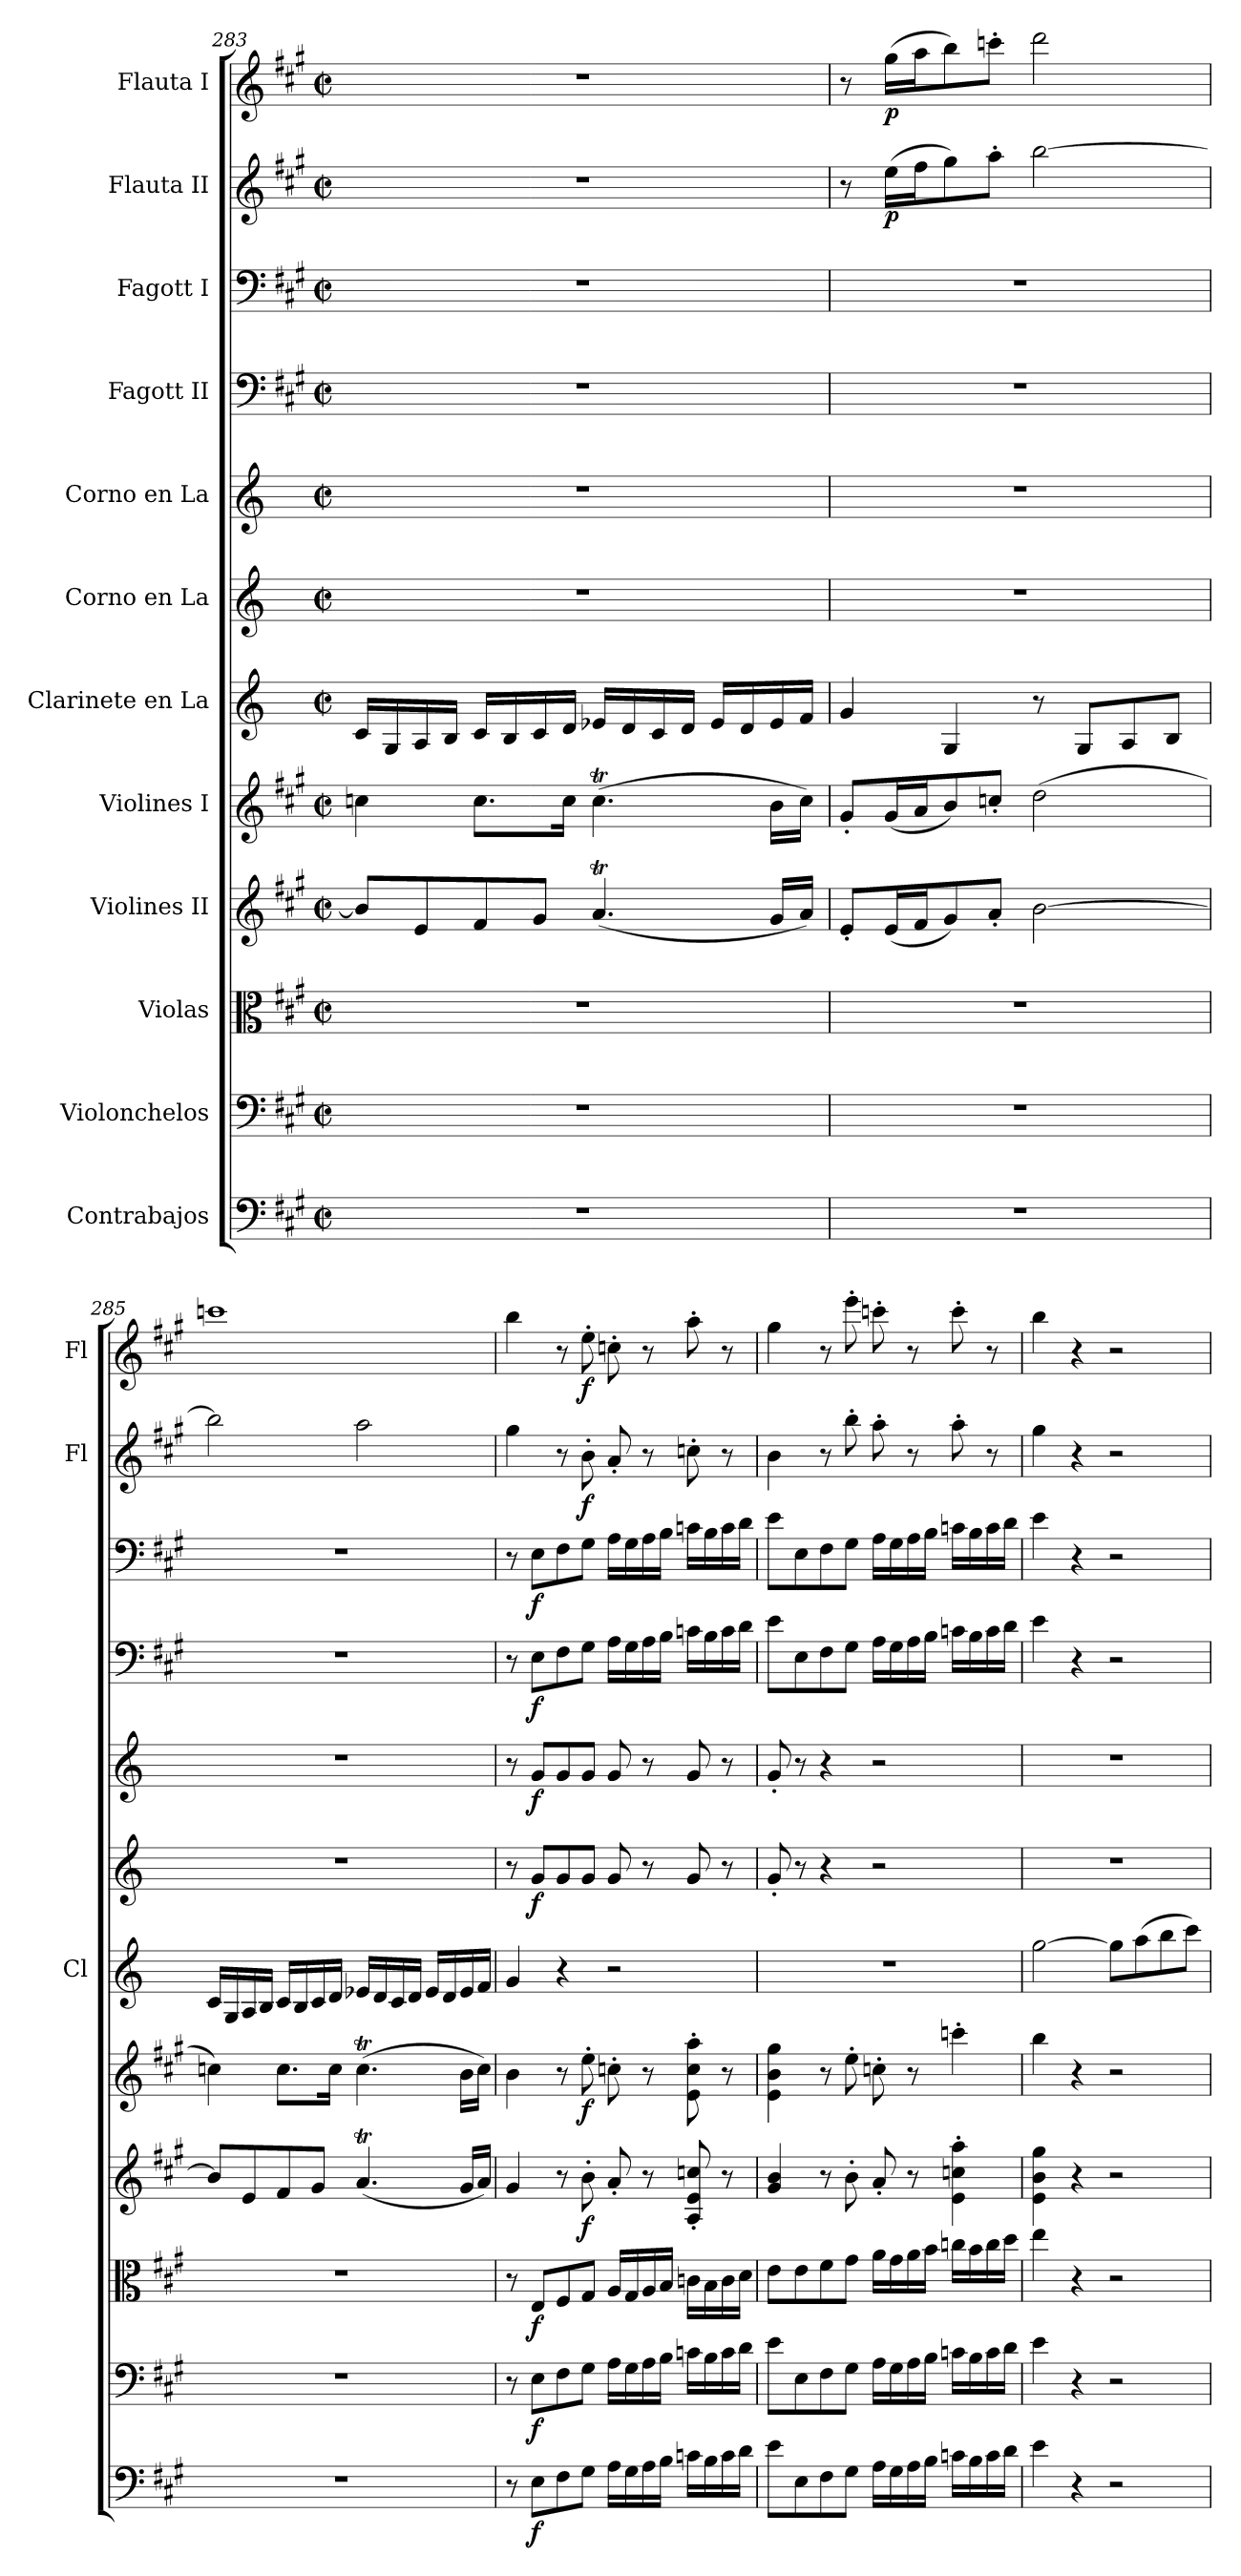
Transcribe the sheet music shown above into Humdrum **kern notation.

**kern	**dynam	**kern	**dynam	**kern	**dynam	**kern	**dynam	**kern	**dynam	**kern	**kern	**dynam	**kern	**dynam	**kern	**dynam	**kern	**dynam	**kern	**dynam	**kern	**dynam
*part12	*part12	*part11	*part11	*part10	*part10	*part9	*part9	*part8	*part8	*part7	*part6	*part6	*part5	*part5	*part4	*part4	*part3	*part3	*part2	*part2	*part1	*part1
*staff12	*staff12	*staff11	*staff11	*staff10	*staff10	*staff9	*staff9	*staff8	*staff8	*staff7	*staff6	*staff6	*staff5	*staff5	*staff4	*staff4	*staff3	*staff3	*staff2	*staff2	*staff1	*staff1
*I"Contrabajos	*	*I"Violonchelos	*	*I"Violas	*	*I"Violines II	*	*I"Violines I	*	*I"Clarinete en La	*I"Corno en La	*	*I"Corno en La	*	*I"Fagott II	*	*I"Fagott I	*	*I"Flauta II	*	*I"Flauta I	*
*	*	*	*	*	*	*	*	*	*	*I'Cl	*	*	*	*	*	*	*	*	*I'Fl	*	*I'Fl	*
!!LO:LB:g=z
*clefF4	*	*clefF4	*	*clefC3	*	*clefG2	*	*clefG2	*	*clefG2	*clefG2	*	*clefG2	*	*clefF4	*	*clefF4	*	*clefG2	*	*clefG2	*
*ITrd7c12	*	*	*	*	*	*	*	*	*	*ITrd2c3	*ITrd2c3	*	*ITrd2c3	*	*	*	*	*	*	*	*	*
*k[f#c#g#]	*	*k[f#c#g#]	*	*k[f#c#g#]	*	*k[f#c#g#]	*	*k[f#c#g#]	*	*k[f#c#g#]	*k[f#c#g#]	*	*k[f#c#g#]	*	*k[f#c#g#]	*	*k[f#c#g#]	*	*k[f#c#g#]	*	*k[f#c#g#]	*
*M2/2	*	*M2/2	*	*M2/2	*	*M2/2	*	*M2/2	*	*M2/2	*M2/2	*	*M2/2	*	*M2/2	*	*M2/2	*	*M2/2	*	*M2/2	*
*met(c|)	*	*met(c|)	*	*met(c|)	*	*met(c|)	*	*met(c|)	*	*met(c|)	*met(c|)	*	*met(c|)	*	*met(c|)	*	*met(c|)	*	*met(c|)	*	*met(c|)	*
=283	=283	=283	=283	=283	=283	=283	=283	=283	=283	=283	=283	=283	=283	=283	=283	=283	=283	=283	=283	=283	=283	=283
1r	.	1r	.	1r	.	8b/L]	.	4ccn\	.	16A/LL	1r	.	1r	.	1r	.	1r	.	1r	.	1r	.
.	.	.	.	.	.	.	.	.	.	16E/	.	.	.	.	.	.	.	.	.	.	.	.
.	.	.	.	.	.	8e/	.	.	.	16F#/	.	.	.	.	.	.	.	.	.	.	.	.
.	.	.	.	.	.	.	.	.	.	16G#/JJ	.	.	.	.	.	.	.	.	.	.	.	.
.	.	.	.	.	.	8f#/	.	8.cc\L	.	16A/LL	.	.	.	.	.	.	.	.	.	.	.	.
.	.	.	.	.	.	.	.	.	.	16G#/	.	.	.	.	.	.	.	.	.	.	.	.
.	.	.	.	.	.	8g#/J	.	.	.	16A/	.	.	.	.	.	.	.	.	.	.	.	.
.	.	.	.	.	.	.	.	16cc\Jk	.	16B/JJ	.	.	.	.	.	.	.	.	.	.	.	.
.	.	.	.	.	.	(<4.aT/	.	(>4.ccT\	.	16cn/LL	.	.	.	.	.	.	.	.	.	.	.	.
.	.	.	.	.	.	.	.	.	.	16B/	.	.	.	.	.	.	.	.	.	.	.	.
.	.	.	.	.	.	.	.	.	.	16A/	.	.	.	.	.	.	.	.	.	.	.	.
.	.	.	.	.	.	.	.	.	.	16B/JJ	.	.	.	.	.	.	.	.	.	.	.	.
.	.	.	.	.	.	.	.	.	.	16c/LL	.	.	.	.	.	.	.	.	.	.	.	.
.	.	.	.	.	.	.	.	.	.	16B/	.	.	.	.	.	.	.	.	.	.	.	.
.	.	.	.	.	.	16g#/LL	.	16b\LL	.	16c/	.	.	.	.	.	.	.	.	.	.	.	.
.	.	.	.	.	.	16a/JJ)	.	16cc\JJ)	.	16d/JJ	.	.	.	.	.	.	.	.	.	.	.	.
=284	=284	=284	=284	=284	=284	=284	=284	=284	=284	=284	=284	=284	=284	=284	=284	=284	=284	=284	=284	=284	=284	=284
1r	.	1r	.	1r	.	8e'/L	.	8g#'/L	.	4e/	1r	.	1r	.	1r	.	1r	.	8r	.	8r	.
!	!	!	!	!	!	!	!	!	!	!	!	!	!	!	!	!	!	!	!	!LO:DY:b	!	!LO:DY:b
.	.	.	.	.	.	(<16e/L	.	(<16g#/L	.	.	.	.	.	.	.	.	.	.	(>16ee\LL	p	(>16gg#\LL	p
.	.	.	.	.	.	16f#/J	.	16a/J	.	.	.	.	.	.	.	.	.	.	16ff#\J	.	16aa\J	.
.	.	.	.	.	.	8g#/)	.	8b/)	.	4E/	.	.	.	.	.	.	.	.	8gg#\)	.	8bb\)	.
.	.	.	.	.	.	8a'/J	.	8ccn'/J	.	.	.	.	.	.	.	.	.	.	8aa'\J	.	8cccn'\J	.
.	.	.	.	.	.	[2b\	.	(>2dd\	.	8r	.	.	.	.	.	.	.	.	[2bb\	.	2ddd\	.
.	.	.	.	.	.	.	.	.	.	8E/L	.	.	.	.	.	.	.	.	.	.	.	.
.	.	.	.	.	.	.	.	.	.	8F#/	.	.	.	.	.	.	.	.	.	.	.	.
.	.	.	.	.	.	.	.	.	.	8G#/J	.	.	.	.	.	.	.	.	.	.	.	.
=285	=285	=285	=285	=285	=285	=285	=285	=285	=285	=285	=285	=285	=285	=285	=285	=285	=285	=285	=285	=285	=285	=285
1r	.	1r	.	1r	.	8b/L]	.	4ccn\)	.	16A/LL	1r	.	1r	.	1r	.	1r	.	2bb\]	.	1cccn	.
.	.	.	.	.	.	.	.	.	.	16E/	.	.	.	.	.	.	.	.	.	.	.	.
.	.	.	.	.	.	8e/	.	.	.	16F#/	.	.	.	.	.	.	.	.	.	.	.	.
.	.	.	.	.	.	.	.	.	.	16G#/JJ	.	.	.	.	.	.	.	.	.	.	.	.
.	.	.	.	.	.	8f#/	.	8.cc\L	.	16A/LL	.	.	.	.	.	.	.	.	.	.	.	.
.	.	.	.	.	.	.	.	.	.	16G#/	.	.	.	.	.	.	.	.	.	.	.	.
.	.	.	.	.	.	8g#/J	.	.	.	16A/	.	.	.	.	.	.	.	.	.	.	.	.
.	.	.	.	.	.	.	.	16cc\Jk	.	16B/JJ	.	.	.	.	.	.	.	.	.	.	.	.
.	.	.	.	.	.	(<4.aT/	.	(>4.ccT\	.	16cn/LL	.	.	.	.	.	.	.	.	2aa\	.	.	.
.	.	.	.	.	.	.	.	.	.	16B/	.	.	.	.	.	.	.	.	.	.	.	.
.	.	.	.	.	.	.	.	.	.	16A/	.	.	.	.	.	.	.	.	.	.	.	.
.	.	.	.	.	.	.	.	.	.	16B/JJ	.	.	.	.	.	.	.	.	.	.	.	.
.	.	.	.	.	.	.	.	.	.	16c/LL	.	.	.	.	.	.	.	.	.	.	.	.
.	.	.	.	.	.	.	.	.	.	16B/	.	.	.	.	.	.	.	.	.	.	.	.
.	.	.	.	.	.	16g#/LL	.	16b\LL	.	16c/	.	.	.	.	.	.	.	.	.	.	.	.
.	.	.	.	.	.	16a/JJ)	.	16cc\JJ)	.	16d/JJ	.	.	.	.	.	.	.	.	.	.	.	.
=286	=286	=286	=286	=286	=286	=286	=286	=286	=286	=286	=286	=286	=286	=286	=286	=286	=286	=286	=286	=286	=286	=286
8r	.	8r	.	8r	.	4g#/	.	4b\	.	4e/	8r	.	8r	.	8r	.	8r	.	4gg#\	.	4bb\	.
!	!LO:DY:b	!	!LO:DY:b	!	!LO:DY:b	!	!	!	!	!	!	!LO:DY:b	!	!LO:DY:b	!	!LO:DY:b	!	!LO:DY:b	!	!	!	!
8EE\L	f	8E\L	f	8E/L	f	.	.	.	.	.	8e/L	f	8e/L	f	8E\L	f	8E\L	f	.	.	.	.
8FF#\	.	8F#\	.	8F#/	.	8r	.	8r	.	4r	8e/	.	8e/	.	8F#\	.	8F#\	.	8r	.	8r	.
!	!	!	!	!	!	!	!LO:DY:b	!	!LO:DY:b	!	!	!	!	!	!	!	!	!	!	!LO:DY:b	!	!LO:DY:b
8GG#\J	.	8G#\J	.	8G#/J	.	8b'\	f	8ee'\	f	.	8e/J	.	8e/J	.	8G#\J	.	8G#\J	.	8b'\	f	8ee'\	f
16AA\LL	.	16A\LL	.	16A/LL	.	8a'/	.	8ccn'\	.	2r	8e/	.	8e/	.	16A\LL	.	16A\LL	.	8a'/	.	8ccn'\	.
16GG#\	.	16G#\	.	16G#/	.	.	.	.	.	.	.	.	.	.	16G#\	.	16G#\	.	.	.	.	.
16AA\	.	16A\	.	16A/	.	8r	.	8r	.	.	8r	.	8r	.	16A\	.	16A\	.	8r	.	8r	.
16BB\JJ	.	16B\JJ	.	16B/JJ	.	.	.	.	.	.	.	.	.	.	16B\JJ	.	16B\JJ	.	.	.	.	.
16Cn\LL	.	16cn\LL	.	16cn\LL	.	8A/' 8e/' 8ccn/'	.	8e\' 8cc\' 8aa\'	.	.	8e/	.	8e/	.	16cn\LL	.	16cn\LL	.	8ccn'\	.	8aa'\	.
16BB\	.	16B\	.	16B\	.	.	.	.	.	.	.	.	.	.	16B\	.	16B\	.	.	.	.	.
16C\	.	16c\	.	16c\	.	8r	.	8r	.	.	8r	.	8r	.	16c\	.	16c\	.	8r	.	8r	.
16D\JJ	.	16d\JJ	.	16d\JJ	.	.	.	.	.	.	.	.	.	.	16d\JJ	.	16d\JJ	.	.	.	.	.
!!LO:PB:g=z
=287	=287	=287	=287	=287	=287	=287	=287	=287	=287	=287	=287	=287	=287	=287	=287	=287	=287	=287	=287	=287	=287	=287
8E\L	.	8e\L	.	8e\L	.	4g#/ 4b/	.	4e\ 4b\ 4gg#\	.	1r	8e'/	.	8e'/	.	8e\L	.	8e\L	.	4b\	.	4gg#\	.
8EE\	.	8E\	.	8e\	.	.	.	.	.	.	8r	.	8r	.	8E\	.	8E\	.	.	.	.	.
8FF#\	.	8F#\	.	8f#\	.	8r	.	8r	.	.	4r	.	4r	.	8F#\	.	8F#\	.	8r	.	8r	.
8GG#\J	.	8G#\J	.	8g#\J	.	8b'\	.	8ee'\	.	.	.	.	.	.	8G#\J	.	8G#\J	.	8bb'\	.	8eee'\	.
16AA\LL	.	16A\LL	.	16a\LL	.	8a'/	.	8ccn'\	.	.	2r	.	2r	.	16A\LL	.	16A\LL	.	8aa'\	.	8cccn'\	.
16GG#\	.	16G#\	.	16g#\	.	.	.	.	.	.	.	.	.	.	16G#\	.	16G#\	.	.	.	.	.
16AA\	.	16A\	.	16a\	.	8r	.	8r	.	.	.	.	.	.	16A\	.	16A\	.	8r	.	8r	.
16BB\JJ	.	16B\JJ	.	16b\JJ	.	.	.	.	.	.	.	.	.	.	16B\JJ	.	16B\JJ	.	.	.	.	.
16Cn\LL	.	16cn\LL	.	16ccn\LL	.	4e\' 4ccn\' 4aa\'	.	4cccn'\	.	.	.	.	.	.	16cn\LL	.	16cn\LL	.	8aa'\	.	8ccc'\	.
16BB\	.	16B\	.	16b\	.	.	.	.	.	.	.	.	.	.	16B\	.	16B\	.	.	.	.	.
16C\	.	16c\	.	16cc\	.	.	.	.	.	.	.	.	.	.	16c\	.	16c\	.	8r	.	8r	.
16D\JJ	.	16d\JJ	.	16dd\JJ	.	.	.	.	.	.	.	.	.	.	16d\JJ	.	16d\JJ	.	.	.	.	.
=288	=288	=288	=288	=288	=288	=288	=288	=288	=288	=288	=288	=288	=288	=288	=288	=288	=288	=288	=288	=288	=288	=288
4E\	.	4e\	.	4ee\	.	4e\ 4b\ 4gg#\	.	4bb\	.	[2ee\	1r	.	1r	.	4e\	.	4e\	.	4gg#\	.	4bb\	.
4r	.	4r	.	4r	.	4r	.	4r	.	.	.	.	.	.	4r	.	4r	.	4r	.	4r	.
2r	.	2r	.	2r	.	2r	.	2r	.	8ee\L]	.	.	.	.	2r	.	2r	.	2r	.	2r	.
.	.	.	.	.	.	.	.	.	.	(>8ff#\	.	.	.	.	.	.	.	.	.	.	.	.
.	.	.	.	.	.	.	.	.	.	8gg#\	.	.	.	.	.	.	.	.	.	.	.	.
.	.	.	.	.	.	.	.	.	.	8aa\J)	.	.	.	.	.	.	.	.	.	.	.	.
=	=	=	=	=	=	=	=	=	=	=	=	=	=	=	=	=	=	=	=	=	=	=
*-	*-	*-	*-	*-	*-	*-	*-	*-	*-	*-	*-	*-	*-	*-	*-	*-	*-	*-	*-	*-	*-	*-
